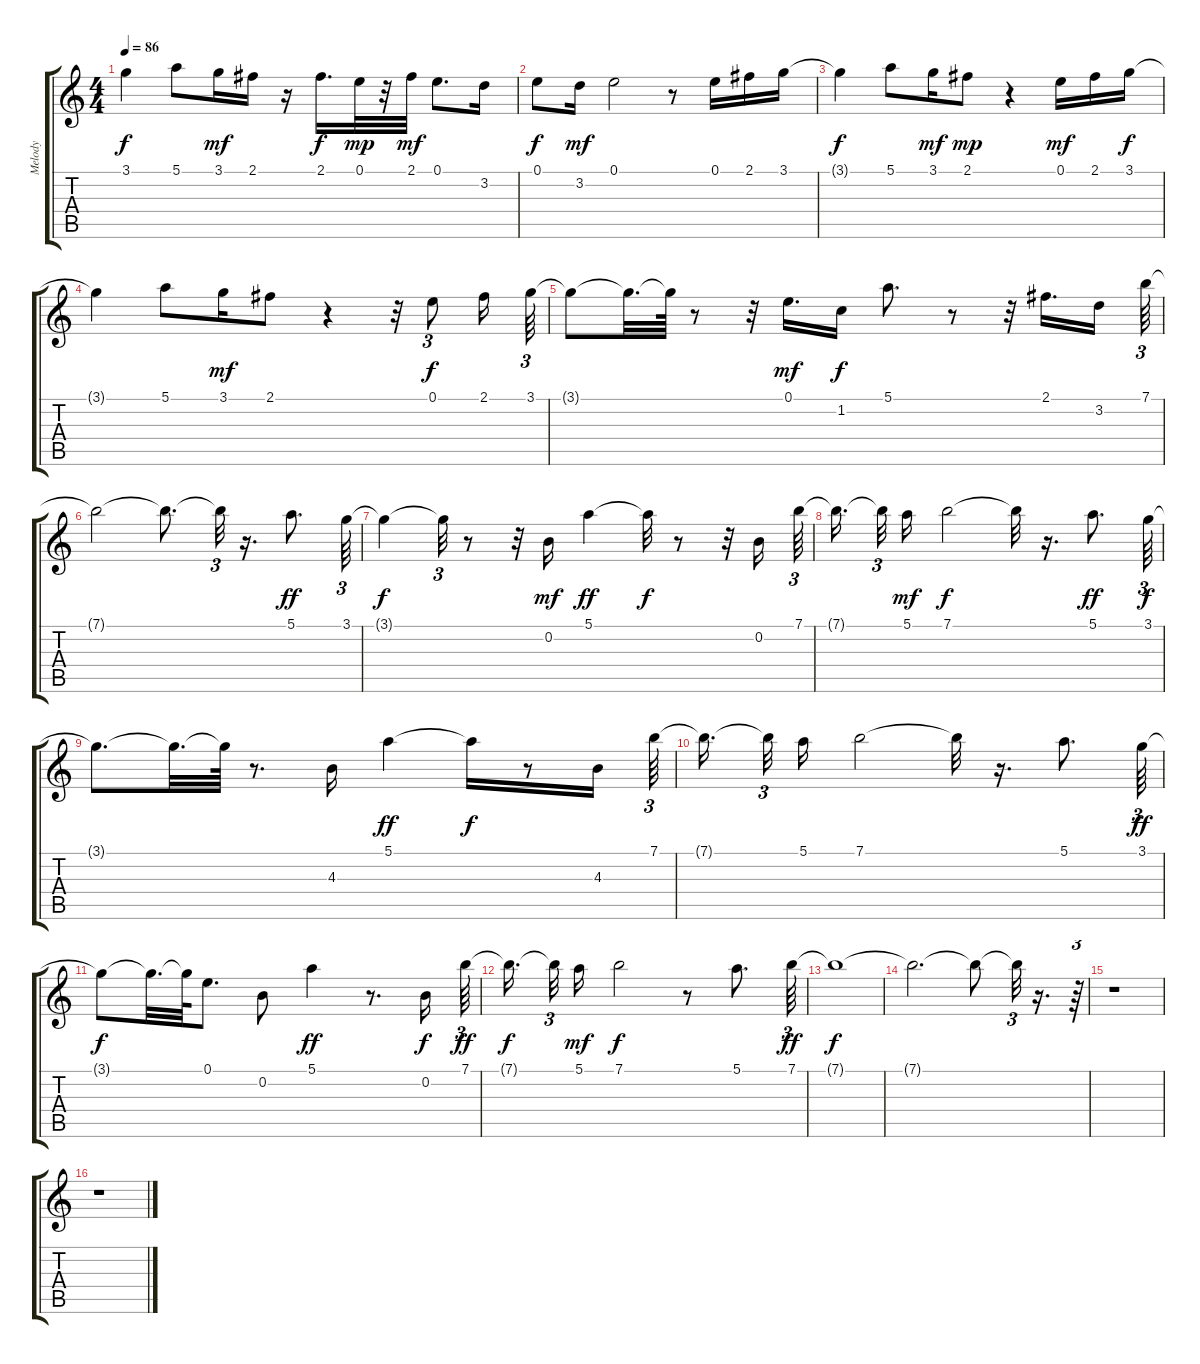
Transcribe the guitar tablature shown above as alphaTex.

\track ("Melody" "Melody") {instrument acousticguitarnylon}
\staff {score tabs}
\tuning (E4 B3 G3 D3 A2 E2) {hide}
\ts (4 4)
\tempo 86
\clef g2
\ks c
3.1{t}.4{dy f} 5.1.8 3.1.16{dy mf} 2.1.16 r.16 2.1.16{d dy f} 0.1.32{dy mp} r.32 2.1.32{dy mf} 0.1.8{d} 3.2.16 |
0.1.8{dy f} 3.2.16{dy mf} 0.1.2 r.8 0.1.16 2.1.16 3.1.16 |
3.1{t}.4{dy f} 5.1.8 3.1.16{dy mf} 2.1.8{dy mp} r.4 0.1.16{dy mf} 2.1.16 3.1.16{dy f} |
3.1{t}.4 5.1.8 3.1.16{dy mf} 2.1.8 r.4 r.32 0.1.8{tu (3 2) dy f} 2.1.16 3.1.64{tu (3 2)} |
3.1{t}.8 3.1{t}.32{d} 3.1{t}.64 r.8 r.32 0.1.16{d dy mf} 1.2.16{dy f} 5.1.8{d} r.8 r.32 2.1.16{d} 3.2.16 7.1.64{tu (3 2)} |
7.1{t}.2 7.1{t}.8{d} 7.1{t}.32{tu (3 2)} r.16{d} 5.1.8{d dy ff} 3.1.64{tu (3 2)} |
3.1{t}.4{dy f} 3.1{t}.32{tu (3 2)} r.8 r.32 0.2.16{dy mf} 5.1.4{dy ff} 5.1{t}.32{dy f} r.8 r.32 0.2.16 7.1.64{tu (3 2)} |
7.1{t}.16{d} 7.1{t}.32{tu (3 2)} 5.1.16{dy mf} 7.1.2{dy f} 7.1{t}.32 r.16{d} 5.1.8{d dy ff} 3.1.64{tu (3 2) dy f} |
3.1{t}.8{d} 3.1{t}.32{d} 3.1{t}.64 r.8{d} 4.3.16 5.1.4{dy ff} 5.1{t}.16{dy f} r.8 4.3.16 7.1.64{tu (3 2)} |
7.1{t}.16{d} 7.1{t}.32{tu (3 2)} 5.1.16 7.1.2 7.1{t}.32 r.16{d} 5.1.8{d} 3.1.64{tu (3 2) dy ff} |
3.1{t}.8{dy f} 3.1{t}.32{d} 3.1{t}.64 0.1.8{d} 0.2.8 5.1.4{dy ff} r.8{d} 0.2.16{dy f} 7.1.64{tu (3 2) dy ff} |
7.1{t}.16{d dy f} 7.1{t}.32{tu (3 2)} 5.1.16{dy mf} 7.1.2{dy f} r.8 5.1.8{d} 7.1.64{tu (3 2) dy ff} |
7.1{t}.1{dy f} |
7.1{t}.2{d} 7.1{t}.8 7.1{t}.32{tu (3 2)} r.16{d} r.64{tu (3 2)} |
r.1 |
r.1
